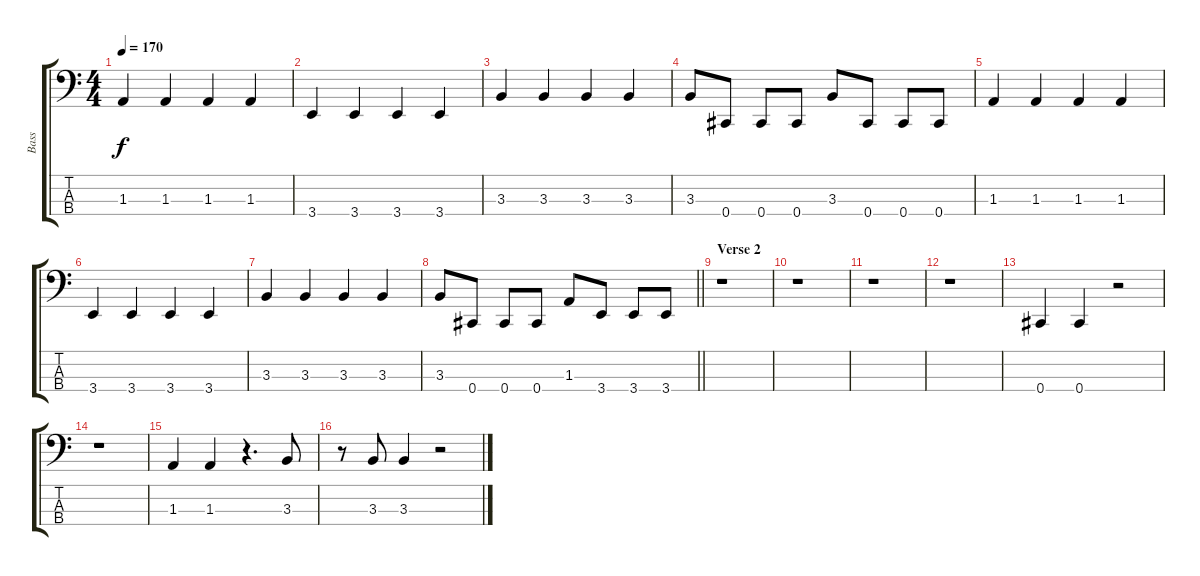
\track ("Bass" "Bass") {instrument electricbassfinger}
\staff {score tabs}
\tuning (Gb2 Db2 Ab1 Db1) {hide}
\ts (4 4)
\tempo 170
\clef f4
\ks c
1.3.4{dy f} 1.3.4 1.3.4 1.3.4 |
3.4.4 3.4.4 3.4.4 3.4.4 |
3.3.4 3.3.4 3.3.4 3.3.4 |
3.3.8 0.4.8 0.4.8 0.4.8 3.3.8 0.4.8 0.4.8 0.4.8 |
1.3.4 1.3.4 1.3.4 1.3.4 |
3.4.4 3.4.4 3.4.4 3.4.4 |
3.3.4 3.3.4 3.3.4 3.3.4 |
\barLineRight lightlight
3.3.8 0.4.8 0.4.8 0.4.8 1.3.8 3.4.8 3.4.8 3.4.8 |
\section ("" "Verse 2")
r.1 |
r.1 |
r.1 |
r.1 |
0.4.4 0.4.4 r.2 |
r.1 |
1.3.4 1.3.4 r.4{d} 3.3.8 |
r.8 3.3.8 3.3.4 r.2
